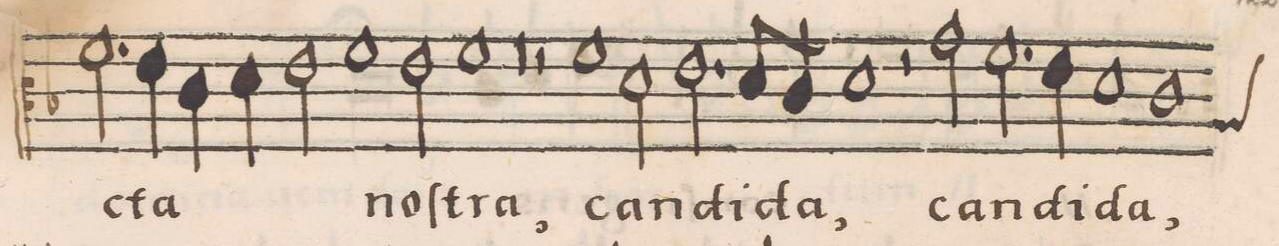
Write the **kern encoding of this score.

**kern	**text
*I"CANTVS	*
*clefC3	*
*k[b-]	*
*met(C)	*
*M2/1	*
2.f\	.
=46-	=46-
4e\	-cta
4c\	.
4d\	.
2e\	.
1f\	noſ-
=47-	=47-
2e\	.
1f	-tra,
=48-	=48-
0r	.
=49-	=49-
2r	.
1f	can-
2d\	.
=50-	=50-
2.e\	-di-
8d/L	-da,
8c/J	.
1d	.
=51-	=51-
2r	.
2g\	can-
2.f\	.
4e\	.
=52-	=52-
1d	-di-
*custos:A	*
1c	-da,
=53-	=53-
*-	*-
